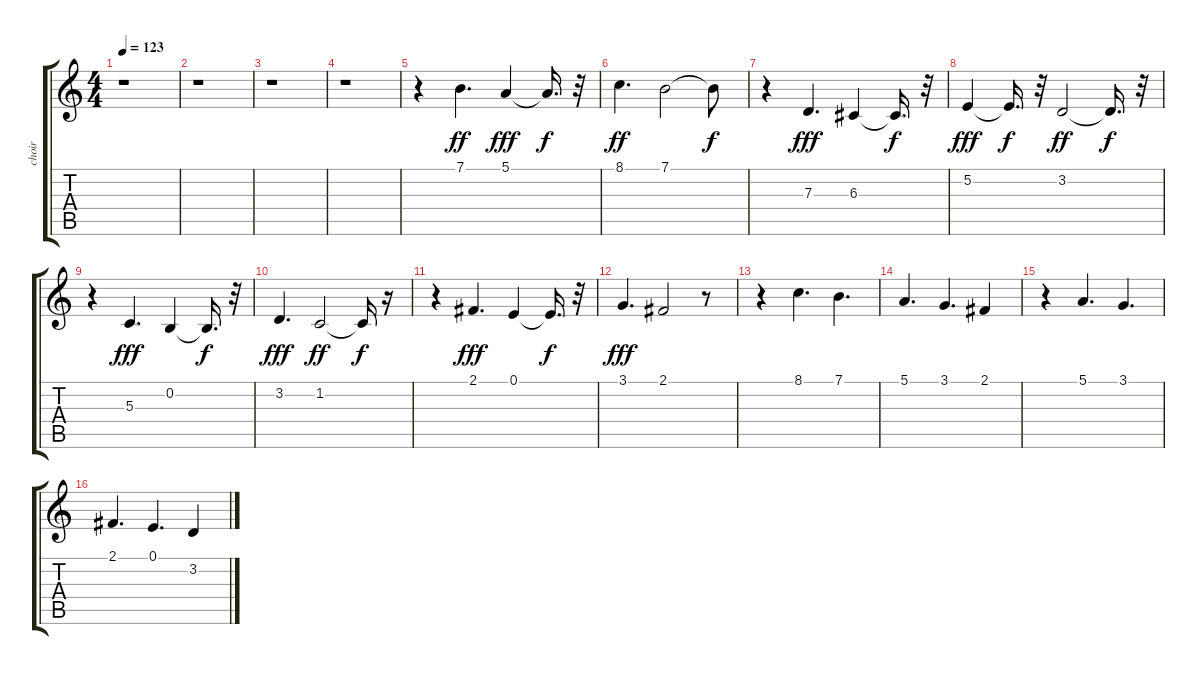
\track ("choir" "choir") {instrument choiraahs}
\staff {score tabs}
\tuning (E4 B3 G3 D3 A2 E2) {hide}
\ts (4 4)
\tempo 123
\clef g2
\ks c
r.1{dy f} |
r.1 |
r.1 |
r.1 |
r.4 7.1.4{d dy ff} 5.1.4{dy fff} 5.1{t}.16{d dy f} r.32 |
8.1.4{d dy ff} 7.1.2 7.1{t}.8{dy f} |
r.4 7.3.4{d dy fff} 6.3.4 6.3{t}.16{d dy f} r.32 |
5.2.4{dy fff} 5.2{t}.16{d dy f} r.32 3.2.2{dy ff} 3.2{t}.16{d dy f} r.32 |
r.4 5.3.4{d dy fff} 0.2.4 0.2{t}.16{d dy f} r.32 |
3.2.4{d dy fff} 1.2.2{dy ff} 1.2{t}.16{dy f} r.16 |
r.4 2.1.4{d dy fff} 0.1.4 0.1{t}.16{d dy f} r.32 |
3.1.4{d dy fff} 2.1.2 r.8 |
r.4 8.1.4{d} 7.1.4{d} |
5.1.4{d} 3.1.4{d} 2.1.4 |
r.4 5.1.4{d} 3.1.4{d} |
2.1.4{d} 0.1.4{d} 3.2.4
